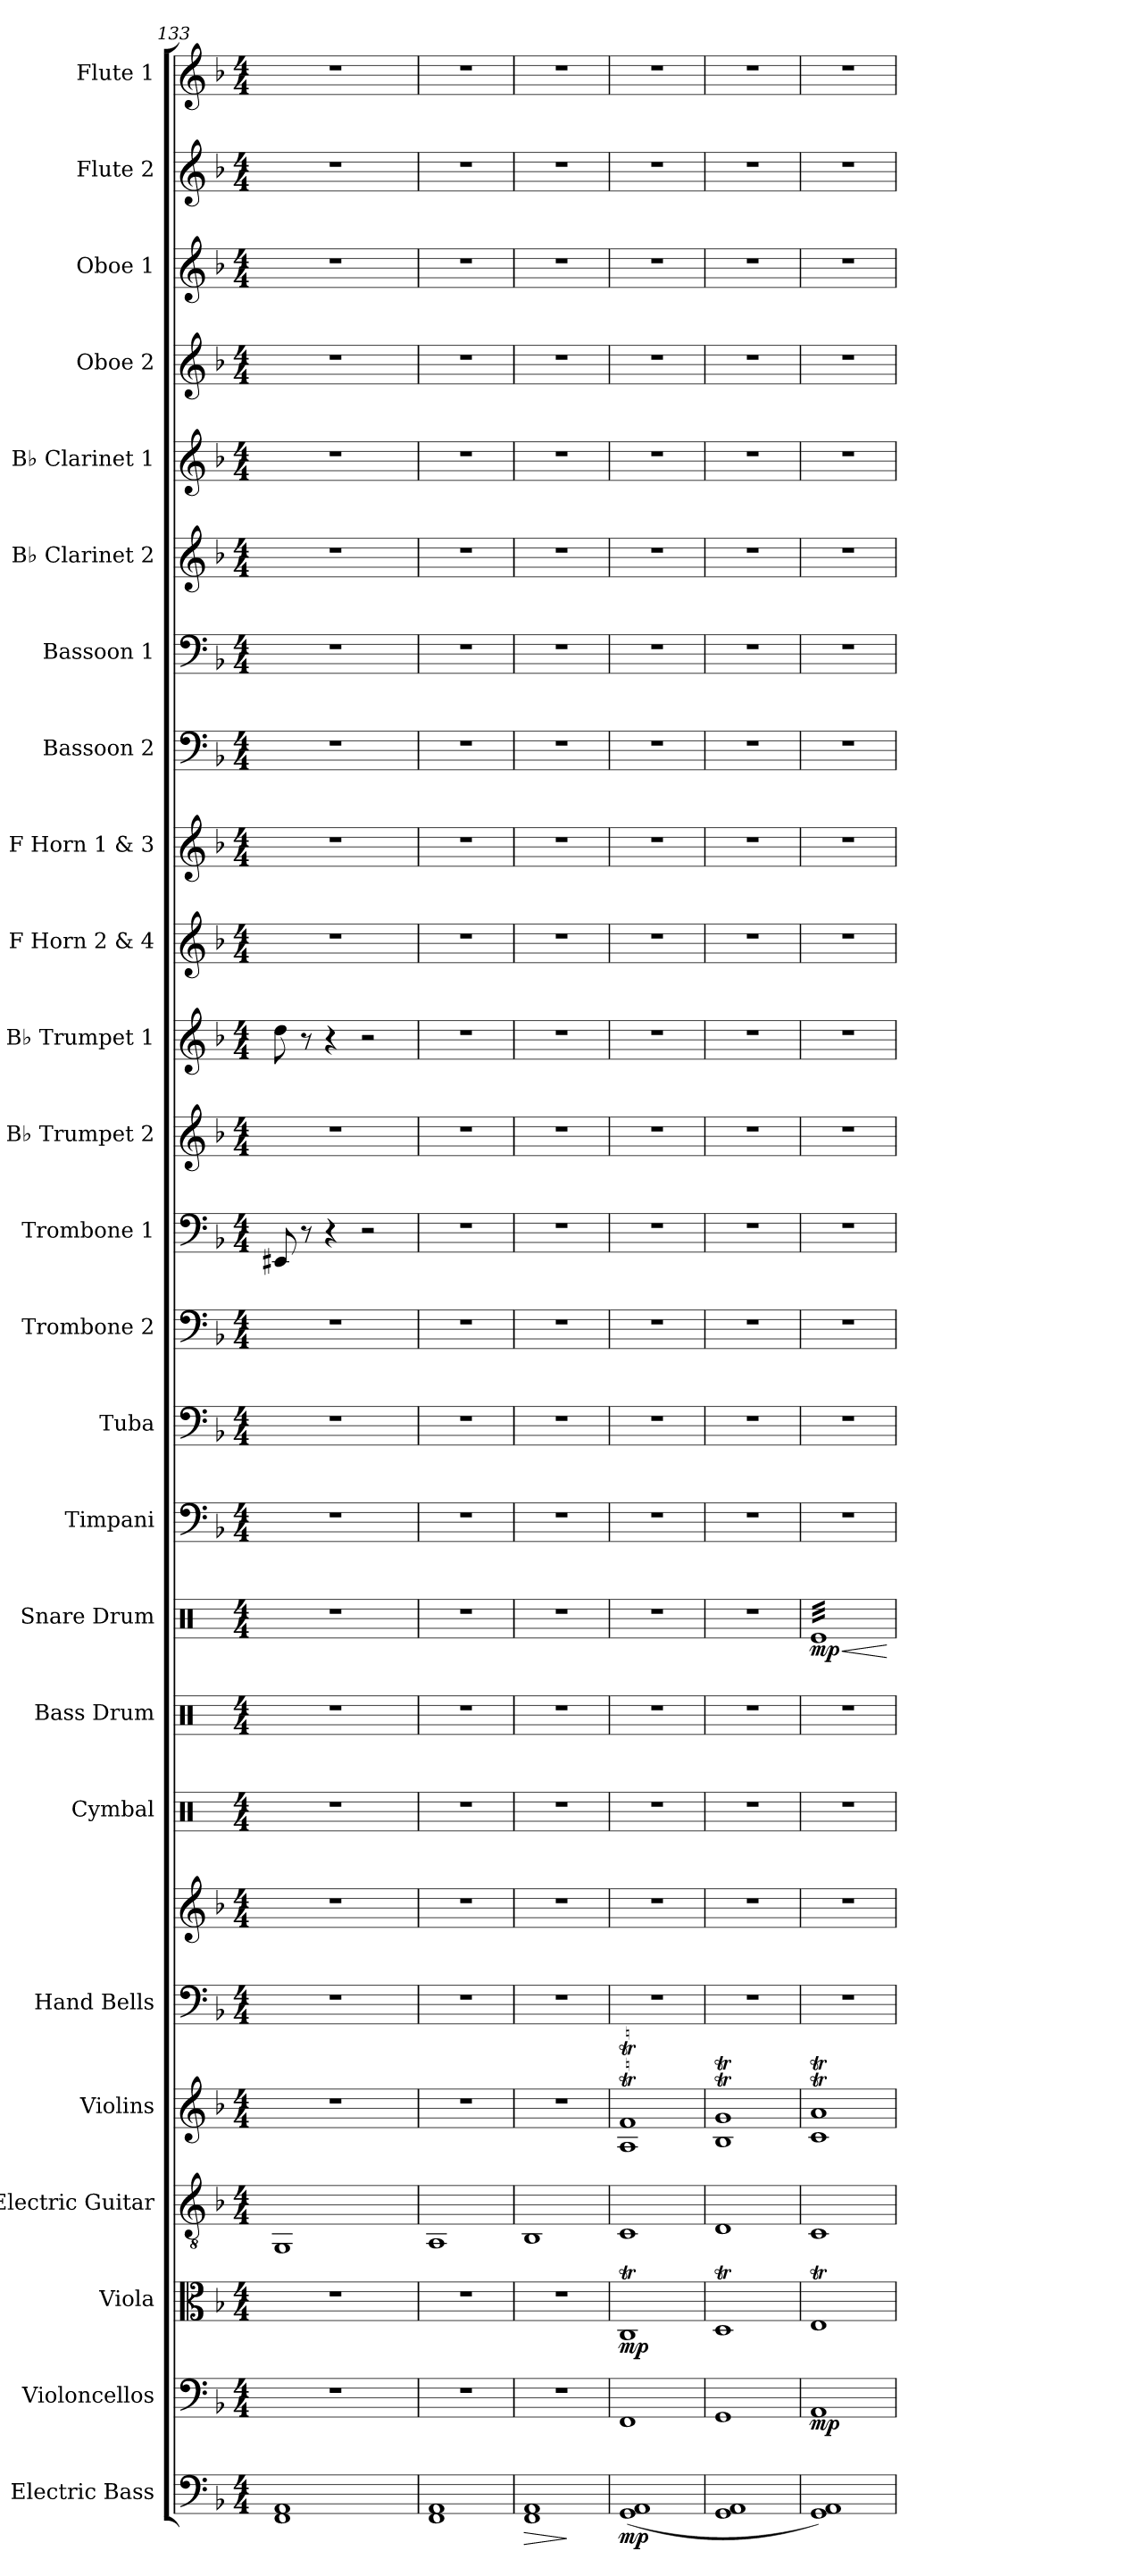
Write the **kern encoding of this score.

**kern	**dynam	**kern	**dynam	**kern	**dynam	**kern	**kern	**kern	**kern	**kern	**kern	**kern	**dynam	**kern	**kern	**kern	**kern	**kern	**kern	**kern	**kern	**kern	**kern	**kern	**kern	**kern	**kern	**kern	**kern
*part25	*part25	*part24	*part24	*part23	*part23	*part22	*part21	*part20	*part20	*part19	*part18	*part17	*part17	*part16	*part15	*part14	*part13	*part12	*part11	*part10	*part9	*part8	*part7	*part6	*part5	*part4	*part3	*part2	*part1
*staff26	*staff26	*staff25	*staff25	*staff24	*staff24	*staff23	*staff22	*staff21	*staff20	*staff19	*staff18	*staff17	*staff17	*staff16	*staff15	*staff14	*staff13	*staff12	*staff11	*staff10	*staff9	*staff8	*staff7	*staff6	*staff5	*staff4	*staff3	*staff2	*staff1
*I"Electric Bass	*	*I"Violoncellos	*	*I"Viola	*	*I"Electric Guitar	*I"Violins	*I"Hand Bells	*	*I"Cymbal	*I"Bass Drum	*I"Snare Drum	*	*I"Timpani	*I"Tuba	*I"Trombone 2	*I"Trombone 1	*I"B♭ Trumpet 2	*I"B♭ Trumpet 1	*I"F Horn 2 &amp; 4	*I"F Horn 1 &amp; 3	*I"Bassoon 2	*I"Bassoon 1	*I"B♭ Clarinet 2	*I"B♭ Clarinet 1	*I"Oboe 2	*I"Oboe 1	*I"Flute 2	*I"Flute 1
*I'El. B.	*	*I'Vcs.	*	*I'Vla.	*	*I'El. Guit.	*I'Vlns.	*I'Ha. Be.	*	*I'Cym.	*I'B. Dr.	*I'Sn. Dr.	*	*I'Timp.	*I'Tba.	*I'Tbn. 2	*I'Tbn. 1	*I'B♭ Tpt. 2	*I'B♭ Tpt. 1	*I'F Hn. 2 4	*I'F Hn. 1 3	*I'Bsn. 2	*I'Bsn. 1	*I'B♭ Cl. 2	*I'B♭ Cl. 1	*I'Ob. 2	*I'Ob. 1	*I'Fl. 2	*I'Fl. 1
*clefF4	*	*clefF4	*	*clefC3	*	*clefGv2	*clefG2	*clefF4	*clefG2	*clefX	*clefX	*clefX	*	*clefF4	*clefF4	*clefF4	*clefF4	*clefG2	*clefG2	*clefG2	*clefG2	*clefF4	*clefF4	*clefG2	*clefG2	*clefG2	*clefG2	*clefG2	*clefG2
*ITrd7c12	*	*	*	*	*	*	*	*	*	*	*	*	*	*	*	*	*	*ITrd1c2	*ITrd1c2	*ITrd4c7	*ITrd4c7	*	*	*ITrd1c2	*ITrd1c2	*	*	*	*
*k[b-]	*	*k[b-]	*	*k[b-]	*	*k[b-]	*k[b-]	*k[b-]	*k[b-]	*k[]	*k[]	*k[]	*	*k[b-]	*k[b-]	*k[b-]	*k[b-]	*k[b-e-a-]	*k[b-e-a-]	*k[b-e-]	*k[b-e-]	*k[b-]	*k[b-]	*k[b-e-a-]	*k[b-e-a-]	*k[b-]	*k[b-]	*k[b-]	*k[b-]
*M4/4	*	*M4/4	*	*M4/4	*	*M4/4	*M4/4	*M4/4	*M4/4	*M4/4	*M4/4	*M4/4	*	*M4/4	*M4/4	*M4/4	*M4/4	*M4/4	*M4/4	*M4/4	*M4/4	*M4/4	*M4/4	*M4/4	*M4/4	*M4/4	*M4/4	*M4/4	*M4/4
=133	=133	=133	=133	=133	=133	=133	=133	=133	=133	=133	=133	=133	=133	=133	=133	=133	=133	=133	=133	=133	=133	=133	=133	=133	=133	=133	=133	=133	=133
1FFF 1AAA	.	1r	.	1r	.	1GG	1r	1r	1r	1r	1r	1r	.	1r	1r	1r	8EE#X/	1r	8cc\	1r	1r	1r	1r	1r	1r	1r	1r	1r	1r
.	.	.	.	.	.	.	.	.	.	.	.	.	.	.	.	.	8r	.	8r	.	.	.	.	.	.	.	.	.	.
.	.	.	.	.	.	.	.	.	.	.	.	.	.	.	.	.	4r	.	4r	.	.	.	.	.	.	.	.	.	.
.	.	.	.	.	.	.	.	.	.	.	.	.	.	.	.	.	2r	.	2r	.	.	.	.	.	.	.	.	.	.
=134	=134	=134	=134	=134	=134	=134	=134	=134	=134	=134	=134	=134	=134	=134	=134	=134	=134	=134	=134	=134	=134	=134	=134	=134	=134	=134	=134	=134	=134
1FFF 1AAA	.	1r	.	1r	.	1AA	1r	1r	1r	1r	1r	1r	.	1r	1r	1r	1r	1r	1r	1r	1r	1r	1r	1r	1r	1r	1r	1r	1r
=135	=135	=135	=135	=135	=135	=135	=135	=135	=135	=135	=135	=135	=135	=135	=135	=135	=135	=135	=135	=135	=135	=135	=135	=135	=135	=135	=135	=135	=135
!	!LO:HP:b	!	!	!	!	!	!	!	!	!	!	!	!	!	!	!	!	!	!	!	!	!	!	!	!	!	!	!	!
1FFF 1AAA	>	1r	.	1r	.	1BB-	1r	1r	1r	1r	1r	1r	.	1r	1r	1r	1r	1r	1r	1r	1r	1r	1r	1r	1r	1r	1r	1r	1r
.	]	.	.	.	.	.	.	.	.	.	.	.	.	.	.	.	.	.	.	.	.	.	.	.	.	.	.	.	.
=136	=136	=136	=136	=136	=136	=136	=136	=136	=136	=136	=136	=136	=136	=136	=136	=136	=136	=136	=136	=136	=136	=136	=136	=136	=136	=136	=136	=136	=136
!	!LO:DY:b	!	!	!	!LO:DY:b	!	!	!	!	!	!	!	!	!	!	!	!	!	!	!	!	!	!	!	!	!	!	!	!
(>1GGG 1AAA	mp	1FF	.	1CT	mp	1C	1AT 1fT	1r	1r	1r	1r	1r	.	1r	1r	1r	1r	1r	1r	1r	1r	1r	1r	1r	1r	1r	1r	1r	1r
=137	=137	=137	=137	=137	=137	=137	=137	=137	=137	=137	=137	=137	=137	=137	=137	=137	=137	=137	=137	=137	=137	=137	=137	=137	=137	=137	=137	=137	=137
1GGG 1AAA	.	1GG	.	1DT	.	1D	1B-T 1gT	1r	1r	1r	1r	1r	.	1r	1r	1r	1r	1r	1r	1r	1r	1r	1r	1r	1r	1r	1r	1r	1r
=138	=138	=138	=138	=138	=138	=138	=138	=138	=138	=138	=138	=138	=138	=138	=138	=138	=138	=138	=138	=138	=138	=138	=138	=138	=138	=138	=138	=138	=138
!	!	!	!LO:DY:b	!	!	!	!	!	!	!	!	!	!LO:HP:b	!	!	!	!	!	!	!	!	!	!	!	!	!	!	!	!
!	!	!	!	!	!	!	!	!	!	!	!	!	!LO:DY:n=1:b	!	!	!	!	!	!	!	!	!	!	!	!	!	!	!	!
*	*	*	*	*	*	*	*	*	*	*	*	*tremolo	*	*	*	*	*	*	*	*	*	*	*	*	*	*	*	*	*
1GGG 1AAA)	.	1AA	mp	1Et	.	1C	1cT 1aT	1r	1r	1r	1r	32ReLLL	< mp	1r	1r	1r	1r	1r	1r	1r	1r	1r	1r	1r	1r	1r	1r	1r	1r
.	.	.	.	.	.	.	.	.	.	.	.	32Re	.	.	.	.	.	.	.	.	.	.	.	.	.	.	.	.	.
.	.	.	.	.	.	.	.	.	.	.	.	32Re	.	.	.	.	.	.	.	.	.	.	.	.	.	.	.	.	.
.	.	.	.	.	.	.	.	.	.	.	.	32Re	.	.	.	.	.	.	.	.	.	.	.	.	.	.	.	.	.
.	.	.	.	.	.	.	.	.	.	.	.	32Re	.	.	.	.	.	.	.	.	.	.	.	.	.	.	.	.	.
.	.	.	.	.	.	.	.	.	.	.	.	32Re	.	.	.	.	.	.	.	.	.	.	.	.	.	.	.	.	.
.	.	.	.	.	.	.	.	.	.	.	.	32Re	.	.	.	.	.	.	.	.	.	.	.	.	.	.	.	.	.
.	.	.	.	.	.	.	.	.	.	.	.	32Re	.	.	.	.	.	.	.	.	.	.	.	.	.	.	.	.	.
.	.	.	.	.	.	.	.	.	.	.	.	32Re	.	.	.	.	.	.	.	.	.	.	.	.	.	.	.	.	.
.	.	.	.	.	.	.	.	.	.	.	.	32Re	.	.	.	.	.	.	.	.	.	.	.	.	.	.	.	.	.
.	.	.	.	.	.	.	.	.	.	.	.	32Re	.	.	.	.	.	.	.	.	.	.	.	.	.	.	.	.	.
.	.	.	.	.	.	.	.	.	.	.	.	32Re	.	.	.	.	.	.	.	.	.	.	.	.	.	.	.	.	.
.	.	.	.	.	.	.	.	.	.	.	.	32Re	.	.	.	.	.	.	.	.	.	.	.	.	.	.	.	.	.
.	.	.	.	.	.	.	.	.	.	.	.	32Re	.	.	.	.	.	.	.	.	.	.	.	.	.	.	.	.	.
.	.	.	.	.	.	.	.	.	.	.	.	32Re	.	.	.	.	.	.	.	.	.	.	.	.	.	.	.	.	.
.	.	.	.	.	.	.	.	.	.	.	.	32Re	.	.	.	.	.	.	.	.	.	.	.	.	.	.	.	.	.
.	.	.	.	.	.	.	.	.	.	.	.	32Re	.	.	.	.	.	.	.	.	.	.	.	.	.	.	.	.	.
.	.	.	.	.	.	.	.	.	.	.	.	32Re	.	.	.	.	.	.	.	.	.	.	.	.	.	.	.	.	.
.	.	.	.	.	.	.	.	.	.	.	.	32Re	.	.	.	.	.	.	.	.	.	.	.	.	.	.	.	.	.
.	.	.	.	.	.	.	.	.	.	.	.	32Re	.	.	.	.	.	.	.	.	.	.	.	.	.	.	.	.	.
.	.	.	.	.	.	.	.	.	.	.	.	32Re	.	.	.	.	.	.	.	.	.	.	.	.	.	.	.	.	.
.	.	.	.	.	.	.	.	.	.	.	.	32Re	.	.	.	.	.	.	.	.	.	.	.	.	.	.	.	.	.
.	.	.	.	.	.	.	.	.	.	.	.	32Re	.	.	.	.	.	.	.	.	.	.	.	.	.	.	.	.	.
.	.	.	.	.	.	.	.	.	.	.	.	32Re	.	.	.	.	.	.	.	.	.	.	.	.	.	.	.	.	.
.	.	.	.	.	.	.	.	.	.	.	.	32Re	.	.	.	.	.	.	.	.	.	.	.	.	.	.	.	.	.
.	.	.	.	.	.	.	.	.	.	.	.	32Re	.	.	.	.	.	.	.	.	.	.	.	.	.	.	.	.	.
.	.	.	.	.	.	.	.	.	.	.	.	32Re	.	.	.	.	.	.	.	.	.	.	.	.	.	.	.	.	.
.	.	.	.	.	.	.	.	.	.	.	.	32Re	.	.	.	.	.	.	.	.	.	.	.	.	.	.	.	.	.
.	.	.	.	.	.	.	.	.	.	.	.	32Re	.	.	.	.	.	.	.	.	.	.	.	.	.	.	.	.	.
.	.	.	.	.	.	.	.	.	.	.	.	32Re	.	.	.	.	.	.	.	.	.	.	.	.	.	.	.	.	.
.	.	.	.	.	.	.	.	.	.	.	.	32Re	.	.	.	.	.	.	.	.	.	.	.	.	.	.	.	.	.
.	.	.	.	.	.	.	.	.	.	.	.	32ReJJJ	.	.	.	.	.	.	.	.	.	.	.	.	.	.	.	.	.
*	*	*	*	*	*	*	*	*	*	*	*	*Xtremolo	*	*	*	*	*	*	*	*	*	*	*	*	*	*	*	*	*
.	.	.	.	.	.	.	.	.	.	.	.	.	[	.	.	.	.	.	.	.	.	.	.	.	.	.	.	.	.
=	=	=	=	=	=	=	=	=	=	=	=	=	=	=	=	=	=	=	=	=	=	=	=	=	=	=	=	=	=
*-	*-	*-	*-	*-	*-	*-	*-	*-	*-	*-	*-	*-	*-	*-	*-	*-	*-	*-	*-	*-	*-	*-	*-	*-	*-	*-	*-	*-	*-
